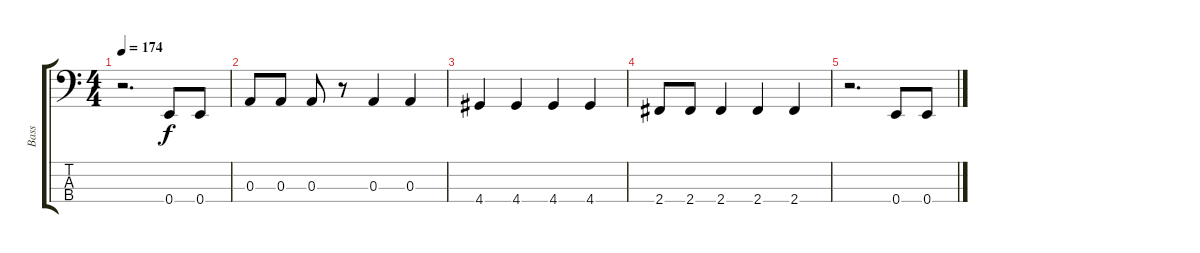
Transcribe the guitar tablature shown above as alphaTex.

\track ("Bass" "Bass") {instrument synthbass1}
\staff {score tabs}
\tuning (G2 D2 A1 E1) {hide}
\ts (4 4)
\tempo 174
\clef f4
\ks c
r.2{d dy f} 0.4.8 0.4.8 |
0.3.8{volume 0} 0.3.8 0.3.8 r.8 0.3.4 0.3.4 |
4.4.4 4.4.4 4.4.4 4.4.4 |
2.4.8 2.4.8 2.4.4 2.4.4 2.4.4 |
r.2{d} 0.4.8 0.4.8
